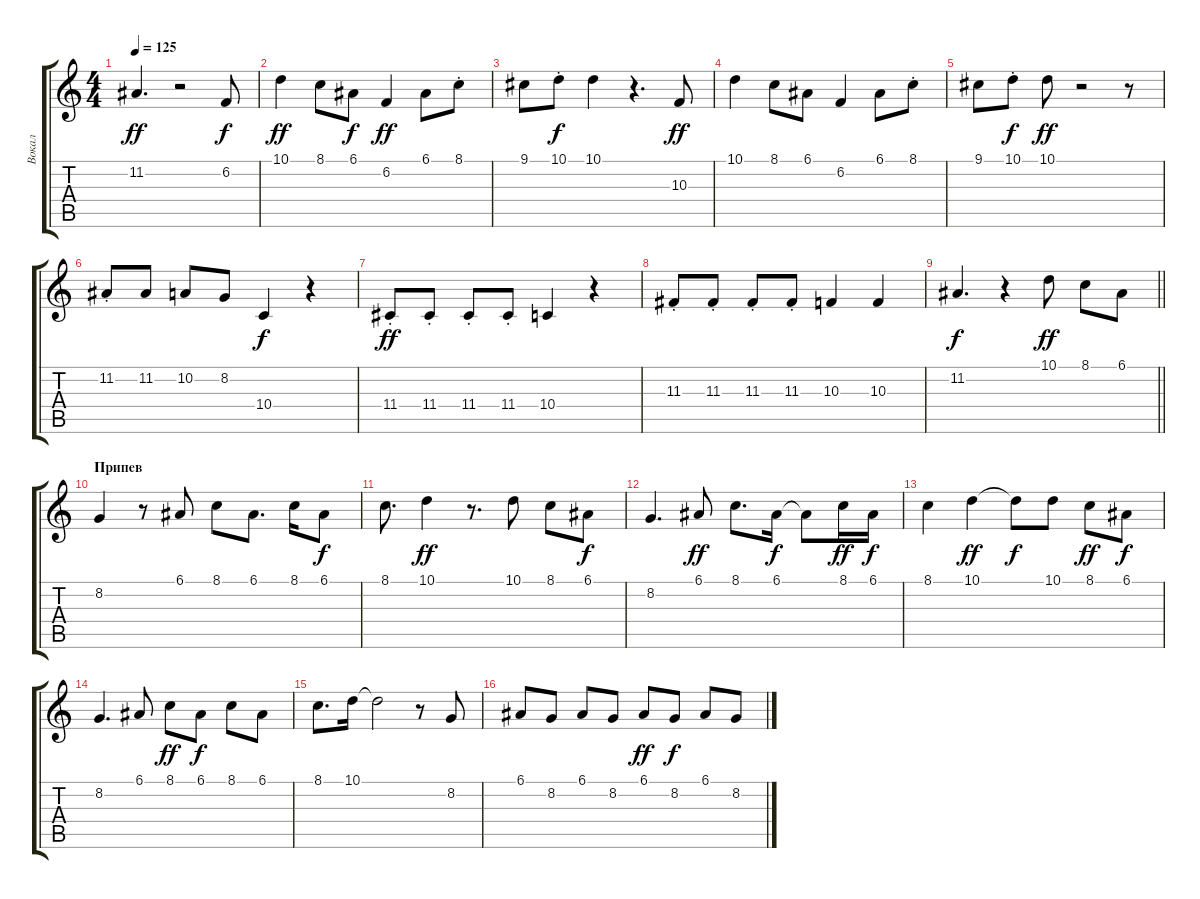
\track ("Вокал" "Вокал") {instrument flute}
\staff {score tabs}
\tuning (E4 B3 G3 D3 A2 E2) {hide}
\ts (4 4)
\tempo 125
\clef g2
\ks c
11.2.4{d dy ff} r.2 6.2.8{dy f} |
10.1.4{dy ff} 8.1.8 6.1.8{dy f} 6.2.4{dy ff} 6.1.8 8.1{st}.8 |
9.1.8 10.1{st}.8{dy f} 10.1.4 r.4{d} 10.3.8{dy ff} |
10.1.4 8.1.8 6.1.8 6.2.4 6.1.8 8.1{st}.8 |
9.1.8 10.1{st}.8{dy f} 10.1.8{dy ff} r.2 r.8 |
11.2{st}.8 11.2.8 10.2.8 8.2.8 10.4.4{dy f} r.4 |
11.4{st}.8{dy ff} 11.4{st}.8 11.4{st}.8 11.4{st}.8 10.4.4 r.4 |
11.3{st}.8 11.3{st}.8 11.3{st}.8 11.3{st}.8 10.3.4 10.3.4 |
\barLineRight lightlight
11.2.4{d dy f} r.4 10.1.8{dy ff} 8.1.8 6.1.8 |
\section ("" "Припев")
8.2.4 r.8 6.1.8 8.1.8 6.1.8{d} 8.1.16 6.1.8{dy f} |
8.1.8{d} 10.1.4{dy ff} r.8{d} 10.1.8 8.1.8 6.1.8{dy f} |
8.2.4{d} 6.1.8{dy ff} 8.1.8{d} 6.1.16{dy f} 6.1{t}.8 8.1.16{dy ff} 6.1.16{dy f} |
8.1.4 10.1.4{dy ff} 10.1{t}.8{dy f} 10.1.8 8.1.8{dy ff} 6.1.8{dy f} |
8.2.4{d} 6.1.8 8.1.8{dy ff} 6.1.8{dy f} 8.1.8 6.1.8 |
8.1.8{d} 10.1.16 10.1{t}.2 r.8 8.2.8 |
6.1.8 8.2.8 6.1.8 8.2.8 6.1.8{dy ff} 8.2.8{dy f} 6.1.8 8.2.8
